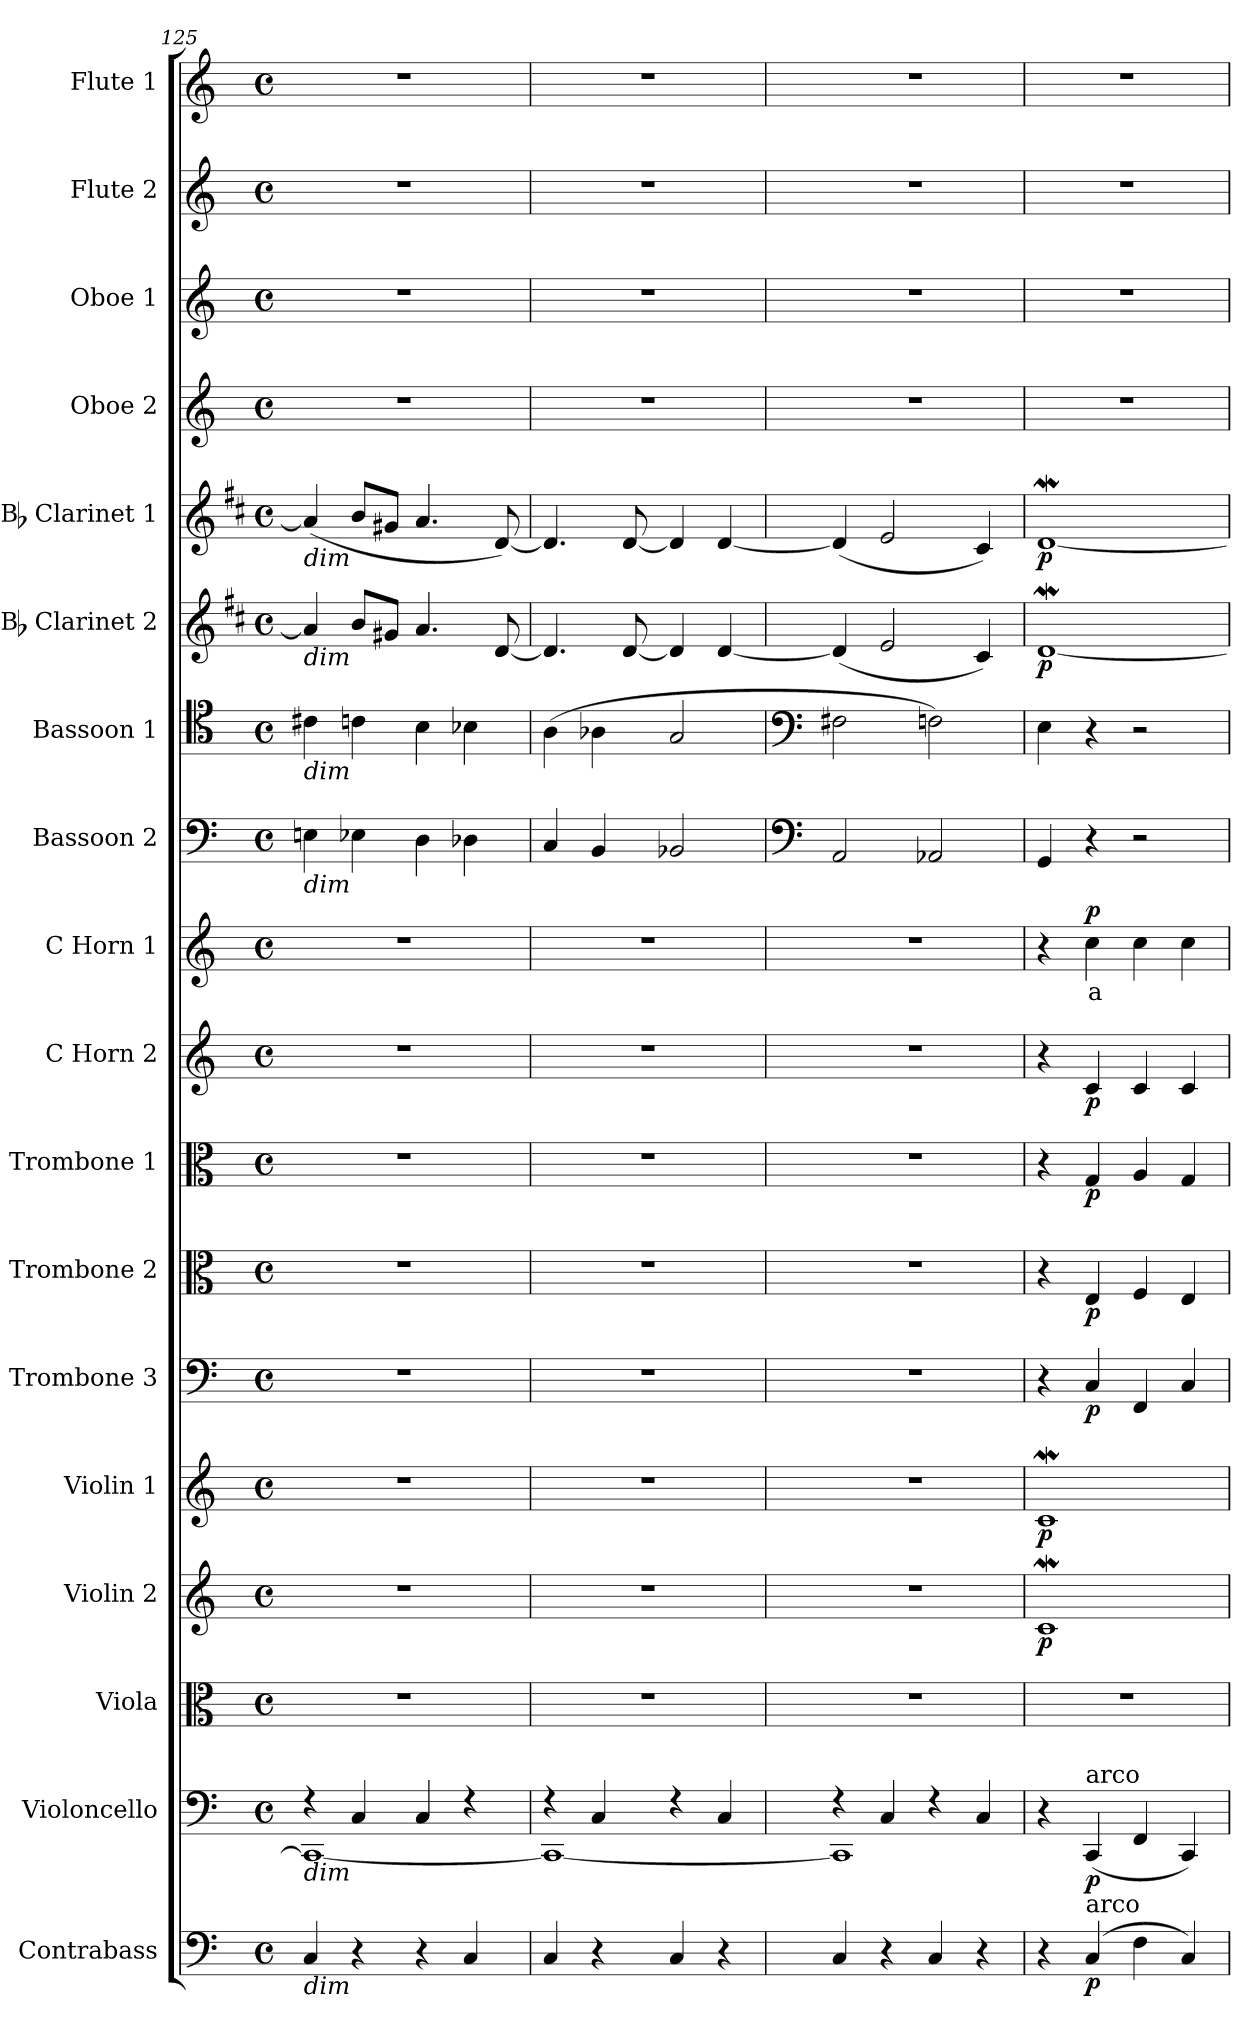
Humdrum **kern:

**kern	**dynam	**kern	**dynam	**kern	**kern	**dynam	**kern	**dynam	**kern	**dynam	**kern	**dynam	**kern	**dynam	**kern	**dynam	**kern	**text	**dynam	**kern	**kern	**kern	**dynam	**kern	**dynam	**kern	**kern	**kern	**kern
*part18	*part18	*part17	*part17	*part16	*part15	*part15	*part14	*part14	*part13	*part13	*part12	*part12	*part11	*part11	*part10	*part10	*part9	*part9	*part9	*part8	*part7	*part6	*part6	*part5	*part5	*part4	*part3	*part2	*part1
*staff18	*staff18	*staff17	*staff17	*staff16	*staff15	*staff15	*staff14	*staff14	*staff13	*staff13	*staff12	*staff12	*staff11	*staff11	*staff10	*staff10	*staff9	*staff9	*staff9	*staff8	*staff7	*staff6	*staff6	*staff5	*staff5	*staff4	*staff3	*staff2	*staff1
*I"Contrabass	*	*I"Violoncello	*	*I"Viola	*I"Violin 2	*	*I"Violin 1	*	*I"Trombone 3	*	*I"Trombone 2	*	*I"Trombone 1	*	*I"C Horn 2	*	*I"C Horn 1	*	*	*I"Bassoon 2	*I"Bassoon 1	*I"Bb Clarinet 2	*	*I"Bb Clarinet 1	*	*I"Oboe 2	*I"Oboe 1	*I"Flute 2	*I"Flute 1
*I'Cb	*	*I'Vc	*	*I'Vla	*I'Vln 2	*	*I'Vln 1	*	*I'Trb 3	*	*I'Trb 2	*	*I'Trb 1	*	*I'Hn 2	*	*I'Hn 1	*	*	*I'Bsn 2	*I'Bsn 1	*I'Cl 2	*	*I'Cl 1	*	*I'Ob 2	*I'Ob 1	*I'Fl 2	*I'Fl 1
*clefF4	*	*clefF4	*	*clefC3	*clefG2	*	*clefG2	*	*clefF4	*	*clefC3	*	*clefC3	*	*clefG2	*	*clefG2	*	*	*clefF4	*clefC4	*clefG2	*	*clefG2	*	*clefG2	*clefG2	*clefG2	*clefG2
*ITrd7c12	*	*	*	*	*	*	*	*	*	*	*	*	*	*	*ITrd7c12	*	*ITrd7c12	*	*	*	*	*ITrd1c2	*	*ITrd1c2	*	*	*	*	*
*k[]	*	*k[]	*	*k[]	*k[]	*	*k[]	*	*k[]	*	*k[]	*	*k[]	*	*k[]	*	*k[]	*	*	*k[]	*k[]	*k[]	*	*k[]	*	*k[]	*k[]	*k[]	*k[]
*M4/4	*	*M4/4	*	*M4/4	*M4/4	*	*M4/4	*	*M4/4	*	*M4/4	*	*M4/4	*	*M4/4	*	*M4/4	*	*	*M4/4	*M4/4	*M4/4	*	*M4/4	*	*M4/4	*M4/4	*M4/4	*M4/4
*met(c)	*	*met(c)	*	*met(c)	*met(c)	*	*met(c)	*	*met(c)	*	*met(c)	*	*met(c)	*	*met(c)	*	*met(c)	*	*	*met(c)	*met(c)	*met(c)	*	*met(c)	*	*met(c)	*met(c)	*met(c)	*met(c)
=125	=125	=125	=125	=125	=125	=125	=125	=125	=125	=125	=125	=125	=125	=125	=125	=125	=125	=125	=125	=125	=125	=125	=125	=125	=125	=125	=125	=125	=125
*	*	*^	*	*	*	*	*	*	*	*	*	*	*	*	*	*	*	*	*	*	*	*	*	*	*	*	*	*	*
!	!	!	!	!	!	!	!	!	!	!	!	!	!	!	!	!	!	!	!	!	!	!	!	!	!LO:TX:b:i:t=dim	!	!	!	!	!
!	!	!	!	!	!	!	!	!	!	!	!	!	!	!	!	!	!	!	!	!	!	!	!LO:TX:b:i:t=dim	!	!	!	!	!	!	!
!	!	!	!	!	!	!	!	!	!	!	!	!	!	!	!	!	!	!	!	!	!	!LO:TX:b:i:t=dim	!	!	!	!	!	!	!	!
!	!	!	!	!	!	!	!	!	!	!	!	!	!	!	!	!	!	!	!	!	!LO:TX:b:i:t=dim	!	!	!	!	!	!	!	!	!
!	!	!LO:TX:b:i:t=dim	!	!	!	!	!	!	!	!	!	!	!	!	!	!	!	!	!	!	!	!	!	!	!	!	!	!	!	!
!LO:TX:b:i:t=dim	!	!	!	!	!	!	!	!	!	!	!	!	!	!	!	!	!	!	!	!	!	!	!	!	!	!	!	!	!	!
4CC/	.	4r	1CC_	.	1r	1r	.	1r	.	1r	.	1r	.	1r	.	1r	.	1r	.	.	4En\	4c#X\	4g/]	.	(4g/]	.	1r	1r	1r	1r
4r	.	4C/	.	.	.	.	.	.	.	.	.	.	.	.	.	.	.	.	.	.	4E-X\	4cn\	8a/L	.	8a/L	.	.	.	.	.
.	.	.	.	.	.	.	.	.	.	.	.	.	.	.	.	.	.	.	.	.	.	.	8f#X/J	.	8f#X/J	.	.	.	.	.
4r	.	4C/	.	.	.	.	.	.	.	.	.	.	.	.	.	.	.	.	.	.	4D\	4B\	4.g/	.	4.g/	.	.	.	.	.
4CC/	.	4r	.	.	.	.	.	.	.	.	.	.	.	.	.	.	.	.	.	.	4D-X\	4B-X\	.	.	.	.	.	.	.	.
.	.	.	.	.	.	.	.	.	.	.	.	.	.	.	.	.	.	.	.	.	.	.	[8c/	.	[8c/)	.	.	.	.	.
=126	=126	=126	=126	=126	=126	=126	=126	=126	=126	=126	=126	=126	=126	=126	=126	=126	=126	=126	=126	=126	=126	=126	=126	=126	=126	=126	=126	=126	=126	=126
4CC/	.	4r	1CC_	.	1r	1r	.	1r	.	1r	.	1r	.	1r	.	1r	.	1r	.	.	4C/	(4A\	4.c/]	.	4.c/]	.	1r	1r	1r	1r
4r	.	4C/	.	.	.	.	.	.	.	.	.	.	.	.	.	.	.	.	.	.	4BB/	4A-X\	.	.	.	.	.	.	.	.
.	.	.	.	.	.	.	.	.	.	.	.	.	.	.	.	.	.	.	.	.	.	.	[8c/	.	[8c/	.	.	.	.	.
4CC/	.	4r	.	.	.	.	.	.	.	.	.	.	.	.	.	.	.	.	.	.	2BB-X/	2G/	4c/]	.	4c/]	.	.	.	.	.
4r	.	4C/	.	.	.	.	.	.	.	.	.	.	.	.	.	.	.	.	.	.	.	.	[4c/	.	[4c/	.	.	.	.	.
=127	=127	=127	=127	=127	=127	=127	=127	=127	=127	=127	=127	=127	=127	=127	=127	=127	=127	=127	=127	=127	=127	=127	=127	=127	=127	=127	=127	=127	=127	=127
*	*	*	*	*	*	*	*	*	*	*	*	*	*	*	*	*	*	*	*	*	*clefF4	*clefF4	*	*	*	*	*	*	*	*
4CC/	.	4r	1CC]	.	1r	1r	.	1r	.	1r	.	1r	.	1r	.	1r	.	1r	.	.	2AA/	2F#X\	(4c/]	.	(4c/]	.	1r	1r	1r	1r
4r	.	4C/	.	.	.	.	.	.	.	.	.	.	.	.	.	.	.	.	.	.	.	.	2d/	.	2d/	.	.	.	.	.
4CC/	.	4r	.	.	.	.	.	.	.	.	.	.	.	.	.	.	.	.	.	.	2AA-X/	2Fn\)	.	.	.	.	.	.	.	.
4r	.	4C/	.	.	.	.	.	.	.	.	.	.	.	.	.	.	.	.	.	.	.	.	4B/)	.	4B/)	.	.	.	.	.
*	*	*v	*v	*	*	*	*	*	*	*	*	*	*	*	*	*	*	*	*	*	*	*	*	*	*	*	*	*	*	*
=128	=128	=128	=128	=128	=128	=128	=128	=128	=128	=128	=128	=128	=128	=128	=128	=128	=128	=128	=128	=128	=128	=128	=128	=128	=128	=128	=128	=128	=128
!	!	!	!	!	!	!LO:DY:b	!	!LO:DY:b	!	!	!	!	!	!	!	!	!	!	!	!	!	!	!LO:DY:b	!	!LO:DY:b	!	!	!	!
4r	.	4r	.	1r	1cw	p	1cw	p	4r	.	4r	.	4r	.	4r	.	4r	.	.	4GG/	4E\	[1cw	p	[1cw	p	1r	1r	1r	1r
!	!	!LO:TX:a:t=arco	!	!	!	!	!	!	!	!	!	!	!	!	!	!	!	!	!	!	!	!	!	!	!	!	!	!	!
!LO:TX:a:t=arco	!	!	!	!	!	!	!	!	!	!	!	!	!	!	!	!	!	!	!	!	!	!	!	!	!	!	!	!	!
!	!LO:DY:b	!	!LO:DY:b	!	!	!	!	!	!	!LO:DY:b	!	!LO:DY:b	!	!LO:DY:b	!	!LO:DY:b	!	!LO:LY:b:color=#FF0000	!LO:DY:b	!	!	!	!	!	!	!	!	!	!
(4CC/	p	(4CC/	p	.	.	.	.	.	4C/	p	4E/	p	4G/	p	4C/	p	4c\	a	p	4r	4r	.	.	.	.	.	.	.	.
4FF\	.	4FF/	.	.	.	.	.	.	4FF/	.	4F/	.	4A/	.	4C/	.	4c\	.	.	2r	2r	.	.	.	.	.	.	.	.
4CC/)	.	4CC/)	.	.	.	.	.	.	4C/	.	4E/	.	4G/	.	4C/	.	4c\	.	.	.	.	.	.	.	.	.	.	.	.
=	=	=	=	=	=	=	=	=	=	=	=	=	=	=	=	=	=	=	=	=	=	=	=	=	=	=	=	=	=
*-	*-	*-	*-	*-	*-	*-	*-	*-	*-	*-	*-	*-	*-	*-	*-	*-	*-	*-	*-	*-	*-	*-	*-	*-	*-	*-	*-	*-	*-
